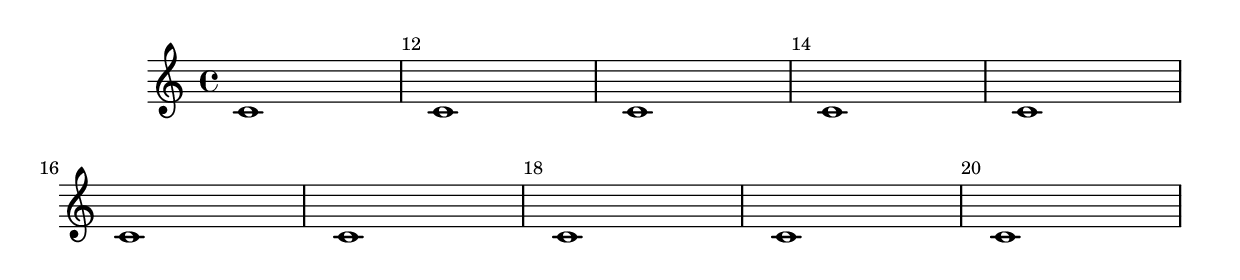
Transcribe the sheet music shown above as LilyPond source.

%% Do not edit this file; it is automatically
%% generated from LSR http://lsr.dsi.unimi.it
%% This file is in the public domain.
\version "2.13.20"

\header {
  lsrtags = "rhythms"

%% Translation of GIT committish: e0aa246e0ed1a86dc41a99ab79bff822d3320aa7
  texidoces = "

Se pueden imprimir los números de compás a intervalos regulares
mediante el establecimiento de la propiedad
@code{barNumberVisibility}.  Aquí los números de compás se
imprimen a cada dos compases excepto al final de la línea.

"

  doctitlees = "Imprimir números de compás a intervalos regulares"



%% Translation of GIT committish: 0a868be38a775ecb1ef935b079000cebbc64de40
  texidocde = "
Taktnummern können in regelmäßigen Intervallen gesetzt werden, indem
man die Eigenschaft @code{barNumberVisibility} definiert.  In diesem
Beispiel werden die Taktnummern jeden zweiten Takt gesetzt, außer
am Ende einer Zeile.

"
  doctitlede = "Setzen der Taktnummern in regelmäßigen Intevallen"



%% Translation of GIT committish: 374d57cf9b68ddf32a95409ce08ba75816900f6b
  texidocfr = "
Vous pouvez imprimer un numéro de mesure à intervalle régulier plutôt
qu'en tête de chaque ligne seulement, en recourrant à la propriété
@code{barNumberVisibility}.  Voici comment afficher le numéro toutes les
deux mesures sauf en fin de ligne.

"
  doctitlefr = "Imprimer les numéros de mesure à intervalle régulier"

  texidoc = "
Bar numbers can be printed at regular intervals by setting the property
@code{barNumberVisibility}. Here the bar numbers are printed every two
measures except at the end of the line.

"
  doctitle = "Printing bar numbers at regular intervals"
} % begin verbatim

\relative c' {
  \override Score.BarNumber #'break-visibility = #end-of-line-invisible
  \set Score.currentBarNumber = #11
  % Permit first bar number to be printed
  \bar ""
  % Print a bar number every second measure
  \set Score.barNumberVisibility = #(every-nth-bar-number-visible 2)
  c1 | c | c | c | c
  \break
  c1 | c | c | c | c
}

